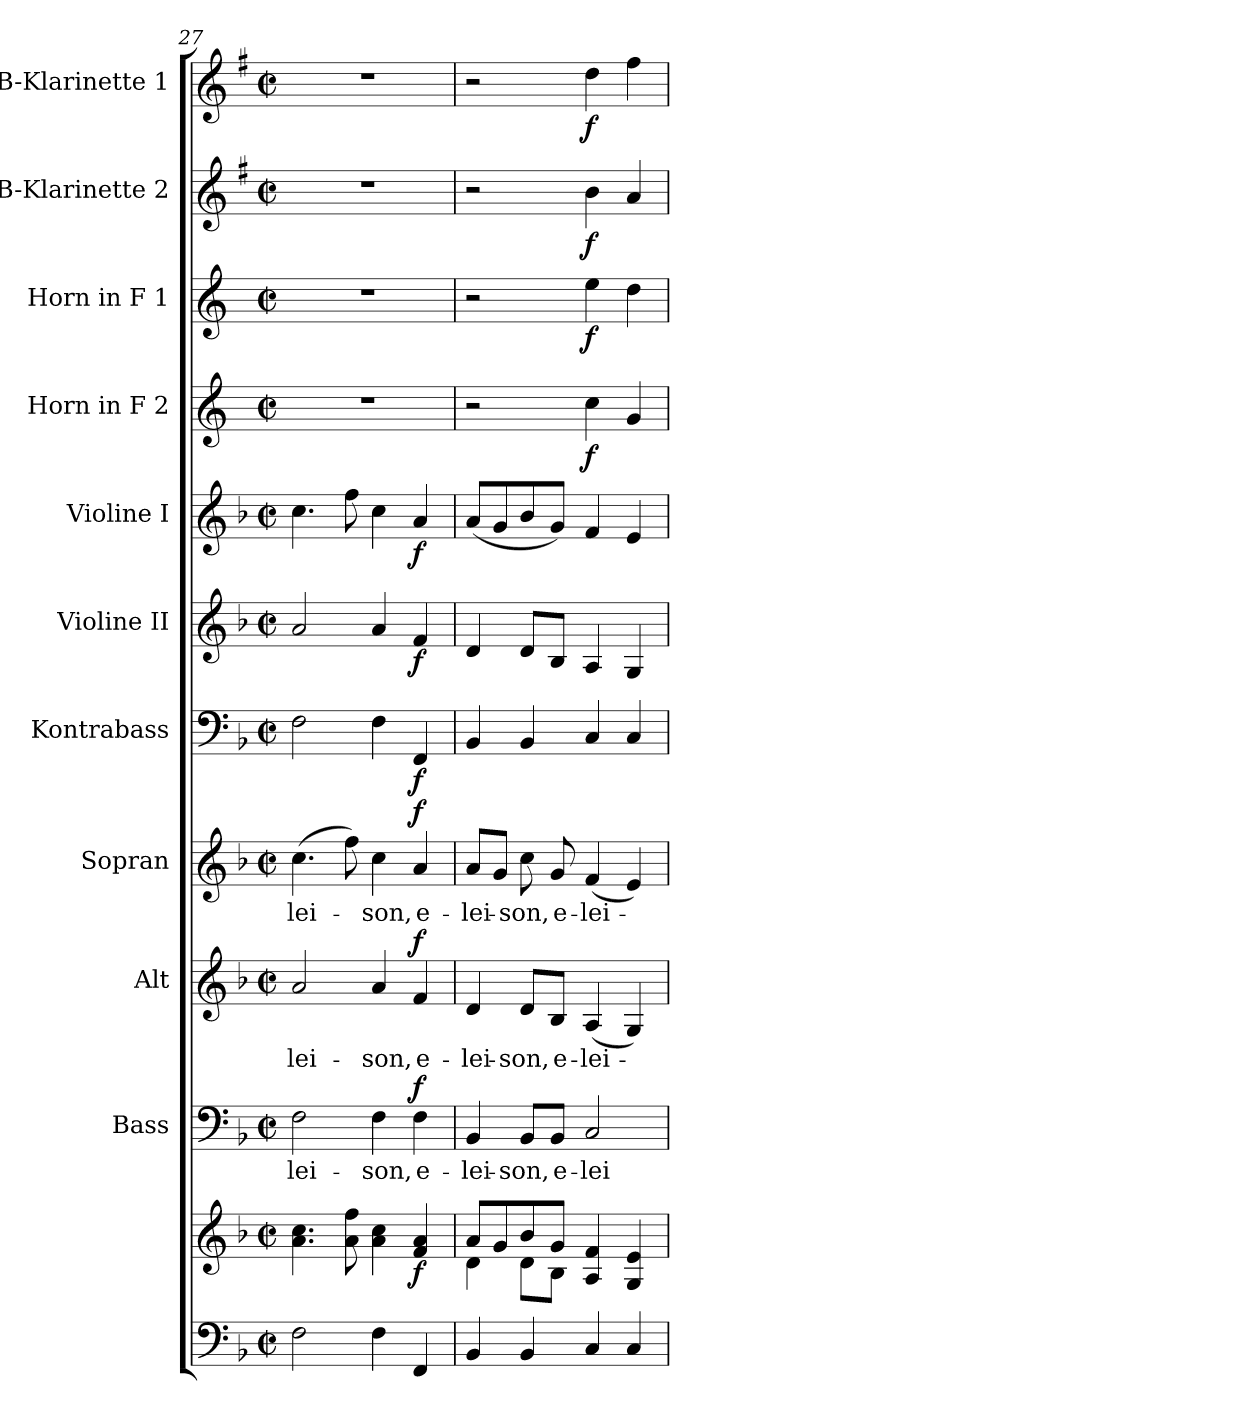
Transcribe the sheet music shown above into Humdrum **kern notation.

**kern	**kern	**dynam	**kern	**text	**dynam	**kern	**text	**dynam	**kern	**text	**dynam	**kern	**dynam	**kern	**dynam	**kern	**dynam	**kern	**dynam	**kern	**dynam	**kern	**dynam	**kern	**dynam
*part11	*part11	*part11	*part10	*part10	*part10	*part9	*part9	*part9	*part8	*part8	*part8	*part7	*part7	*part6	*part6	*part5	*part5	*part4	*part4	*part3	*part3	*part2	*part2	*part1	*part1
*staff12	*staff11	*staff11/12	*staff10	*staff10	*staff10	*staff9	*staff9	*staff9	*staff8	*staff8	*staff8	*staff7	*staff7	*staff6	*staff6	*staff5	*staff5	*staff4	*staff4	*staff3	*staff3	*staff2	*staff2	*staff1	*staff1
*	*	*	*I"Bass	*	*	*I"Alt	*	*	*I"Sopran	*	*	*I"Kontrabass	*	*I"Violine II	*	*I"Violine I	*	*I"Horn in F 2	*	*I"Horn in F 1	*	*I"B-Klarinette 2	*	*I"B-Klarinette 1	*
*	*	*	*I'B.	*	*	*I'A.	*	*	*I'S.	*	*	*I'Kb.	*	*I'Vl. II	*	*I'Vl. I	*	*	*	*	*	*I'B Kl. 2	*	*I'B Kl. 1	*
*clefF4	*clefG2	*	*clefF4	*	*	*clefG2	*	*	*clefG2	*	*	*clefF4	*	*clefG2	*	*clefG2	*	*clefG2	*	*clefG2	*	*clefG2	*	*clefG2	*
*	*	*	*	*	*	*	*	*	*	*	*	*ITrd7c12	*	*	*	*	*	*ITrd4c7	*	*ITrd4c7	*	*ITrd1c2	*	*ITrd1c2	*
*k[b-]	*k[b-]	*	*k[b-]	*	*	*k[b-]	*	*	*k[b-]	*	*	*k[b-]	*	*k[b-]	*	*k[b-]	*	*k[b-]	*	*k[b-]	*	*k[b-]	*	*k[b-]	*
*F:	*F:	*	*F:	*	*	*F:	*	*	*F:	*	*	*F:	*	*F:	*	*F:	*	*F:	*	*F:	*	*F:	*	*F:	*
*M2/2	*M2/2	*	*M2/2	*	*	*M2/2	*	*	*M2/2	*	*	*M2/2	*	*M2/2	*	*M2/2	*	*M2/2	*	*M2/2	*	*M2/2	*	*M2/2	*
*met(c|)	*met(c|)	*	*met(c|)	*	*	*met(c|)	*	*	*met(c|)	*	*	*met(c|)	*	*met(c|)	*	*met(c|)	*	*met(c|)	*	*met(c|)	*	*met(c|)	*	*met(c|)	*
=27	=27	=27	=27	=27	=27	=27	=27	=27	=27	=27	=27	=27	=27	=27	=27	=27	=27	=27	=27	=27	=27	=27	=27	=27	=27
!	!	!	!	!LO:LY:b	!	!	!LO:LY:b	!	!	!LO:LY:b	!	!	!	!	!	!	!	!	!	!	!	!	!	!	!
2F\	4.a\ 4.cc\	.	2F\	-lei-	.	2a/	-lei-	.	(>4.cc\	-lei-	.	2FF\	.	2a/	.	4.cc\	.	1r	.	1r	.	1r	.	1r	.
.	8a\ 8ff\	.	.	.	.	.	.	.	8ff\)	.	.	.	.	.	.	8ff\	.	.	.	.	.	.	.	.	.
!	!	!	!	!LO:LY:b	!	!	!LO:LY:b	!	!	!LO:LY:b	!	!	!	!	!	!	!	!	!	!	!	!	!	!	!
4F\	4a\ 4cc\	.	4F\	-son,	.	4a/	-son,	.	4cc\	-son,	.	4FF\	.	4a/	.	4cc\	.	.	.	.	.	.	.	.	.
!	!	!LO:DY:b	!	!LO:LY:b	!LO:DY:a	!	!LO:LY:b	!LO:DY:a	!	!LO:LY:b	!LO:DY:a	!	!LO:DY:b	!	!LO:DY:b	!	!LO:DY:b	!	!	!	!	!	!	!	!
4FF/	4f/ 4a/	f	4F\	e-	f	4f/	e-	f	4a/	e-	f	4FFF/	f	4f/	f	4a/	f	.	.	.	.	.	.	.	.
=28	=28	=28	=28	=28	=28	=28	=28	=28	=28	=28	=28	=28	=28	=28	=28	=28	=28	=28	=28	=28	=28	=28	=28	=28	=28
*	*^	*	*	*	*	*	*	*	*	*	*	*	*	*	*	*	*	*	*	*	*	*	*	*	*
!	!	!	!	!	!LO:LY:b	!	!	!LO:LY:b	!	!	!LO:LY:b	!	!	!	!	!	!	!	!	!	!	!	!	!	!	!
4BB-/	8a/L	4d\	.	4BB-/	-lei-	.	4d/	-lei-	.	8a/L	-lei-	.	4BBB-/	.	4d/	.	(<8a/L	.	2r	.	2r	.	2r	.	2r	.
.	8g/	.	.	.	.	.	.	.	.	8g/J	.	.	.	.	.	.	8g/	.	.	.	.	.	.	.	.	.
!	!	!	!	!	!LO:LY:b	!	!	!LO:LY:b	!	!	!LO:LY:b	!	!	!	!	!	!	!	!	!	!	!	!	!	!	!
4BB-/	8b-/	8d\L	.	8BB-/L	-son,	.	8d/L	-son,	.	8cc\	-son,	.	4BBB-/	.	8d/L	.	8b-/	.	.	.	.	.	.	.	.	.
!	!	!	!	!	!LO:LY:b	!	!	!LO:LY:b	!	!	!LO:LY:b	!	!	!	!	!	!	!	!	!	!	!	!	!	!	!
.	8g/J	8B-\J	.	8BB-/J	e-	.	8B-/J	e-	.	8g/	e-	.	.	.	8B-/J	.	8g/J)	.	.	.	.	.	.	.	.	.
!	!	!	!	!	!LO:LY:b	!	!	!LO:LY:b	!	!	!LO:LY:b	!	!	!	!	!	!	!	!	!LO:DY:b	!	!LO:DY:b	!	!LO:DY:b	!	!LO:DY:b
4C/	4A/ 4f/	2ryy	.	2C/	-lei-	.	(4A/	-lei-	.	(<4f/	-lei-	.	4CC/	.	4A/	.	4f/	.	4f\	f	4a\	f	4a\	f	4cc\	f
4C/	4G/ 4e/	.	.	.	.	.	4G/)	.	.	4e/)	.	.	4CC/	.	4G/	.	4e/	.	4c/	.	4g\	.	4g/	.	4ee\	.
*	*v	*v	*	*	*	*	*	*	*	*	*	*	*	*	*	*	*	*	*	*	*	*	*	*	*	*
=	=	=	=	=	=	=	=	=	=	=	=	=	=	=	=	=	=	=	=	=	=	=	=	=	=
*-	*-	*-	*-	*-	*-	*-	*-	*-	*-	*-	*-	*-	*-	*-	*-	*-	*-	*-	*-	*-	*-	*-	*-	*-	*-
